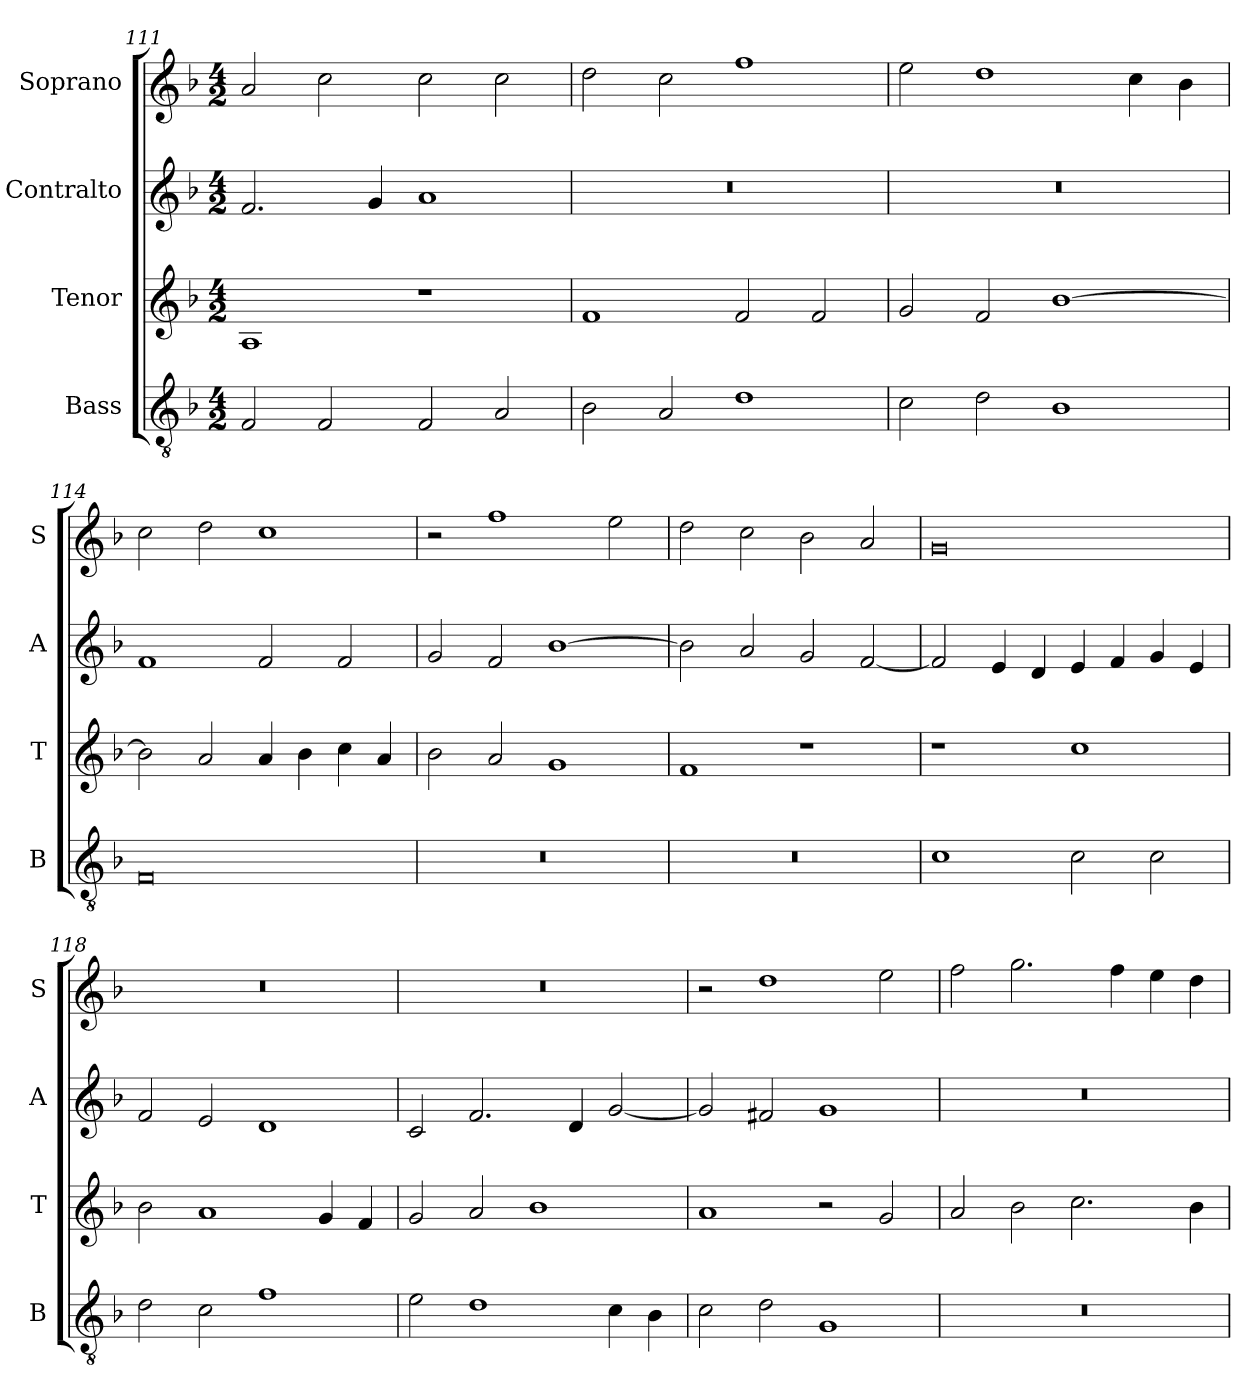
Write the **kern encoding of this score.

**kern	**kern	**kern	**kern
*part4	*part3	*part2	*part1
*staff4	*staff3	*staff2	*staff1
*I"Bass	*I"Tenor	*I"Contralto	*I"Soprano
*I'B	*I'T	*I'A	*I'S
*clefGv2	*clefG2	*clefG2	*clefG2
*k[b-]	*k[b-]	*k[b-]	*k[b-]
*F:ion	*F:ion	*F:ion	*F:ion
*M4/2	*M4/2	*M4/2	*M4/2
=111	=111	=111	=111
2F	1A	2.f	2a
2F	.	.	2cc
.	.	4g	.
2F	1r	1a	2cc
2A	.	.	2cc
=112	=112	=112	=112
2B-	1f	0r	2dd
2A	.	.	2cc
1d	2f	.	1ff
.	2f	.	.
=113	=113	=113	=113
2c	2g	0r	2ee
2d	2f	.	1dd
1B-	[1b-	.	.
.	.	.	4cc
.	.	.	4b-
=114	=114	=114	=114
0F	2b-]	1f	2cc
.	2a	.	2dd
.	4a	2f	1cc
.	4b-	.	.
.	4cc	2f	.
.	4a	.	.
=115	=115	=115	=115
0r	2b-	2g	2r
.	2a	2f	1ff
.	1g	[1b-	.
.	.	.	2ee
=116	=116	=116	=116
0r	1f	2b-]	2dd
.	.	2a	2cc
.	1r	2g	2b-
.	.	[2f	2a
=117	=117	=117	=117
1c	1r	2f]	0g
.	.	4e	.
.	.	4d	.
2c	1cc	4e	.
.	.	4f	.
2c	.	4g	.
.	.	4e	.
=118	=118	=118	=118
2d	2b-	2f	0r
2c	1a	2e	.
1f	.	1d	.
.	4g	.	.
.	4f	.	.
=119	=119	=119	=119
2e	2g	2c	0r
1d	2a	2.f	.
.	1b-	.	.
.	.	4d	.
4c	.	[2g	.
4B-	.	.	.
=120	=120	=120	=120
2c	1a	2g]	2r
2d	.	2f#X	1dd
1G	2r	1g	.
.	2g	.	2ee
=121	=121	=121	=121
0r	2a	0r	2ff
.	2b-	.	2.gg
.	2.cc	.	.
.	.	.	4ff
.	.	.	4ee
.	4b-	.	4dd
=	=	=	=
*-	*-	*-	*-
